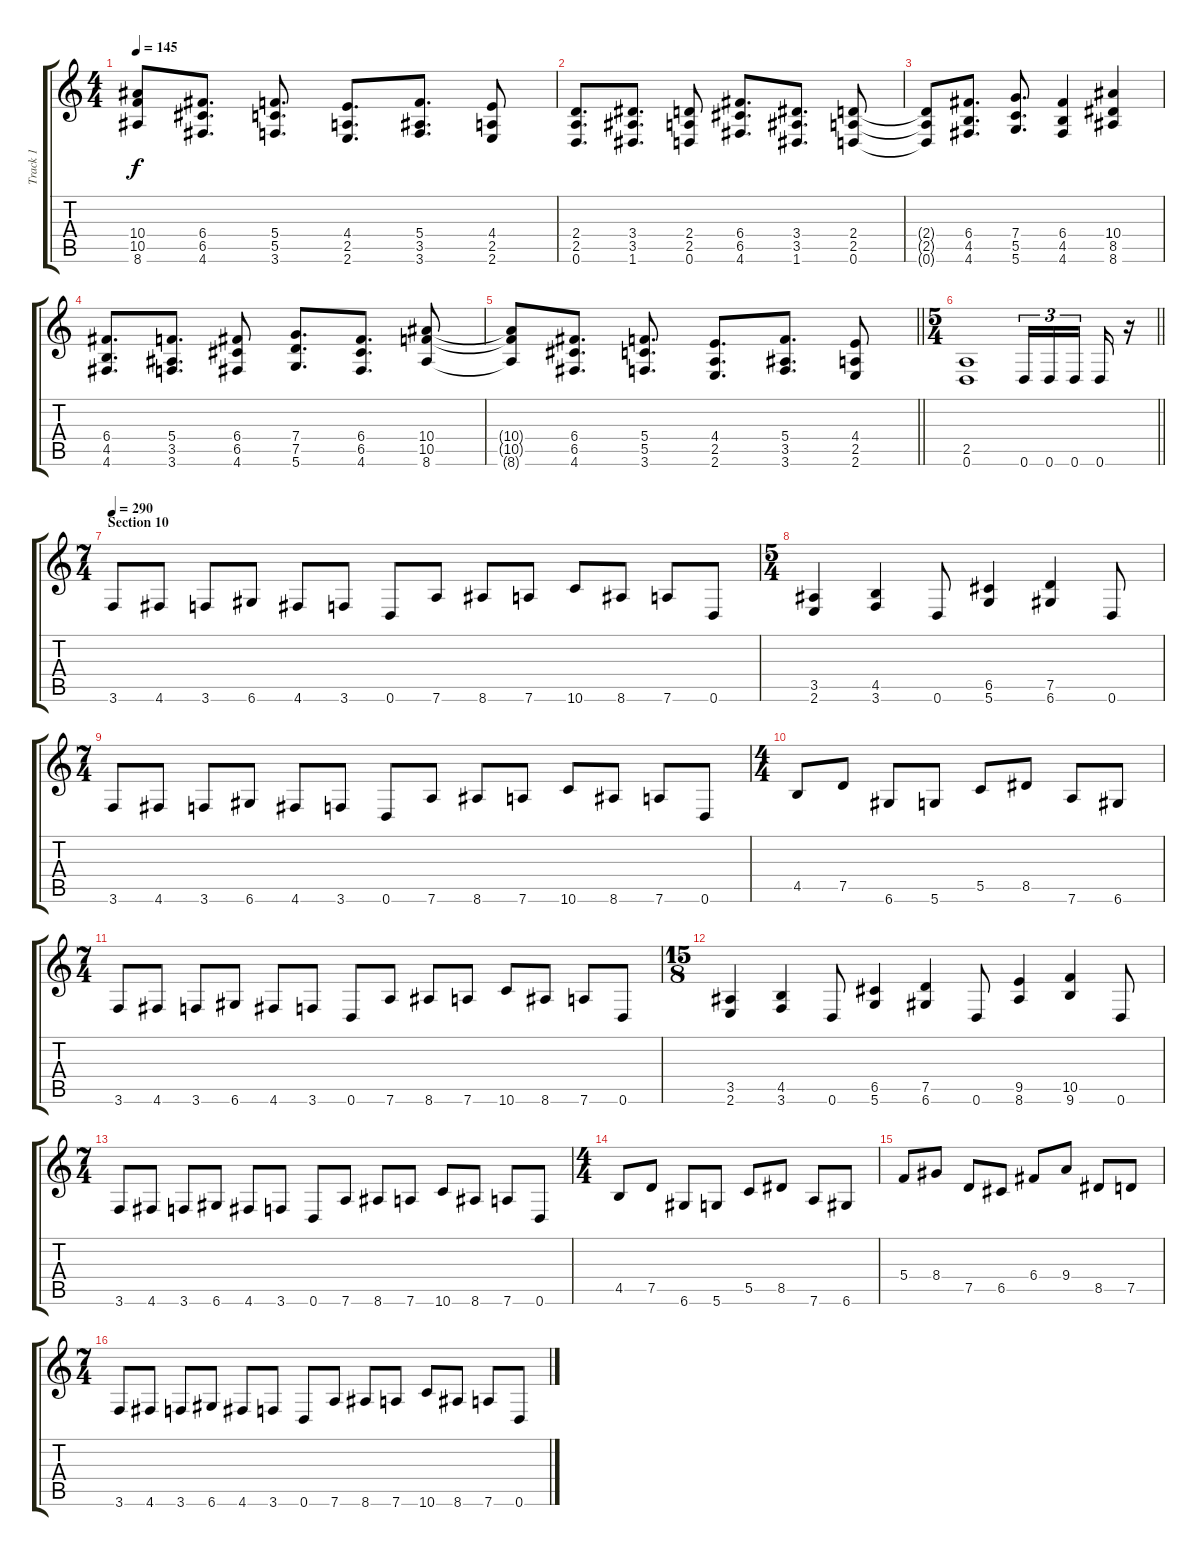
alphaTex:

\track ("Track 1" "Track 1") {instrument distortionguitar}
\staff {score tabs}
\tuning (D4 A3 F3 C3 G2 D2) {hide}
\ts (4 4)
\tempo 145
\clef g2
\ks c
(10.4{t} 10.5{t} 8.6{t}).8{dy f} (6.4 6.5 4.6).8{d} (5.4 5.5 3.6).8{d} (4.4 2.5 2.6).8{d} (5.4 3.5 3.6).8{d} (4.4 2.5 2.6).8 |
(2.4 2.5 0.6).8{d} (3.4 3.5 1.6).8{d} (2.4 2.5 0.6).8 (6.4 6.5 4.6).8{d} (3.4 3.5 1.6).8{d} (2.4 2.5 0.6).8 |
(2.4{t} 2.5{t} 0.6{t}).8 (6.4 4.5 4.6).8{d} (7.4 5.5 5.6).8{d} (6.4 4.5 4.6).4 (10.4 8.5 8.6).4 |
(6.4 4.5 4.6).8{d} (5.4 3.5 3.6).8{d} (6.4 6.5 4.6).8 (7.4 7.5 5.6).8{d} (6.4 6.5 4.6).8{d} (10.4 10.5 8.6).8 |
\barLineRight lightlight
(10.4{t} 10.5{t} 8.6{t}).8 (6.4 6.5 4.6).8{d} (5.4 5.5 3.6).8{d} (4.4 2.5 2.6).8{d} (5.4 3.5 3.6).8{d} (4.4 2.5 2.6).8 |
\ts (5 4)
\section ("" "")
\barLineRight lightlight
(2.5 0.6).1 0.6.16{tu (3 2)} 0.6.16{tu (3 2)} 0.6.16{tu (3 2) beam splitsecondary} 0.6.16 r.16 |
\ts (7 4)
\section ("" "Section 10")
\tempo 290
3.6.8 4.6.8 3.6.8 6.6.8 4.6.8 3.6.8 0.6.8 7.6.8 8.6.8 7.6.8 10.6.8 8.6.8 7.6.8 0.6.8 |
\ts (5 4)
(3.5 2.6).4 (4.5 3.6).4 0.6.8 (6.5 5.6).4 (7.5 6.6).4 0.6.8 |
\ts (7 4)
3.6.8 4.6.8 3.6.8 6.6.8 4.6.8 3.6.8 0.6.8 7.6.8 8.6.8 7.6.8 10.6.8 8.6.8 7.6.8 0.6.8 |
\ts (4 4)
4.5.8 7.5.8 6.6.8 5.6.8 5.5.8 8.5.8 7.6.8 6.6.8 |
\ts (7 4)
3.6.8 4.6.8 3.6.8 6.6.8 4.6.8 3.6.8 0.6.8 7.6.8 8.6.8 7.6.8 10.6.8 8.6.8 7.6.8 0.6.8 |
\ts (15 8)
(3.5 2.6).4 (4.5 3.6).4 0.6.8 (6.5 5.6).4 (7.5 6.6).4 0.6.8 (9.5 8.6).4 (10.5 9.6).4 0.6.8 |
\ts (7 4)
3.6.8 4.6.8 3.6.8 6.6.8 4.6.8 3.6.8 0.6.8 7.6.8 8.6.8 7.6.8 10.6.8 8.6.8 7.6.8 0.6.8 |
\ts (4 4)
4.5.8 7.5.8 6.6.8 5.6.8 5.5.8 8.5.8 7.6.8 6.6.8 |
5.4.8 8.4.8 7.5.8 6.5.8 6.4.8 9.4.8 8.5.8 7.5.8 |
\ts (7 4)
3.6.8 4.6.8 3.6.8 6.6.8 4.6.8 3.6.8 0.6.8 7.6.8 8.6.8 7.6.8 10.6.8 8.6.8 7.6.8 0.6.8
